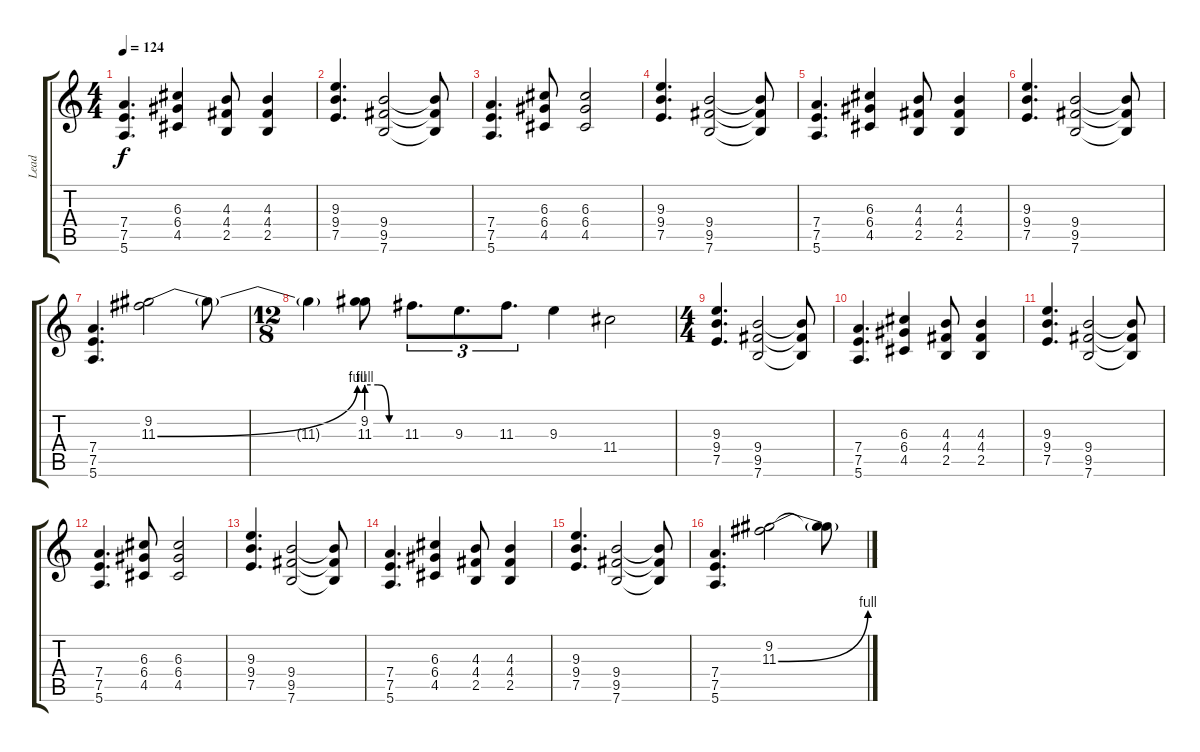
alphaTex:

\track ("Lead" "Lead") {instrument overdrivenguitar}
\staff {score tabs}
\tuning (E4 B3 G3 D3 A2 E2) {hide}
\ts (4 4)
\tempo 124
\clef g2
\ks c
(7.4 7.5 5.6).4{d dy f} (6.3 6.4 4.5).4 (4.3 4.4 2.5).8 (4.3 4.4 2.5).4 |
(9.3 9.4 7.5).4{d} (9.4 9.5 7.6).2 (9.4{t} 9.5{t} 7.6{t}).8 |
(7.4 7.5 5.6).4{d} (6.3 6.4 4.5).8 (6.3 6.4 4.5).2 |
(9.3 9.4 7.5).4{d} (9.4 9.5 7.6).2 (9.4{t} 9.5{t} 7.6{t}).8 |
(7.4 7.5 5.6).4{d} (6.3 6.4 4.5).4 (4.3 4.4 2.5).8 (4.3 4.4 2.5).4 |
(9.3 9.4 7.5).4{d} (9.4 9.5 7.6).2 (9.4{t} 9.5{t} 7.6{t}).8 |
(7.4 7.5 5.6).4{d} (9.2 11.3{be (bend 0 0 60 4)}).2{volume 16 instrument distortionguitar} 11.3{t}.8 |
\ts (12 8)
11.3{t}.4 (9.2 11.3{be (custom 0 4 20 4 40 0 60 0)}).8 11.3.8{d tu (3 2)} 9.3.8{d tu (3 2)} 11.3.8{d tu (3 2)} 9.3.4 11.4.2 |
\ts (4 4)
(9.3 9.4 7.5).4{d volume 11 instrument overdrivenguitar} (9.4 9.5 7.6).2 (9.4{t} 9.5{t} 7.6{t}).8 |
(7.4 7.5 5.6).4{d} (6.3 6.4 4.5).4 (4.3 4.4 2.5).8 (4.3 4.4 2.5).4 |
(9.3 9.4 7.5).4{d} (9.4 9.5 7.6).2 (9.4{t} 9.5{t} 7.6{t}).8 |
(7.4 7.5 5.6).4{d} (6.3 6.4 4.5).8 (6.3 6.4 4.5).2 |
(9.3 9.4 7.5).4{d} (9.4 9.5 7.6).2 (9.4{t} 9.5{t} 7.6{t}).8 |
(7.4 7.5 5.6).4{d} (6.3 6.4 4.5).4 (4.3 4.4 2.5).8 (4.3 4.4 2.5).4 |
(9.3 9.4 7.5).4{d} (9.4 9.5 7.6).2 (9.4{t} 9.5{t} 7.6{t}).8 |
(7.4 7.5 5.6).4{d} (9.2 11.3{be (bend 0 0 60 4)}).2{volume 16 instrument distortionguitar} (9.2{t} 11.3{t}).8
